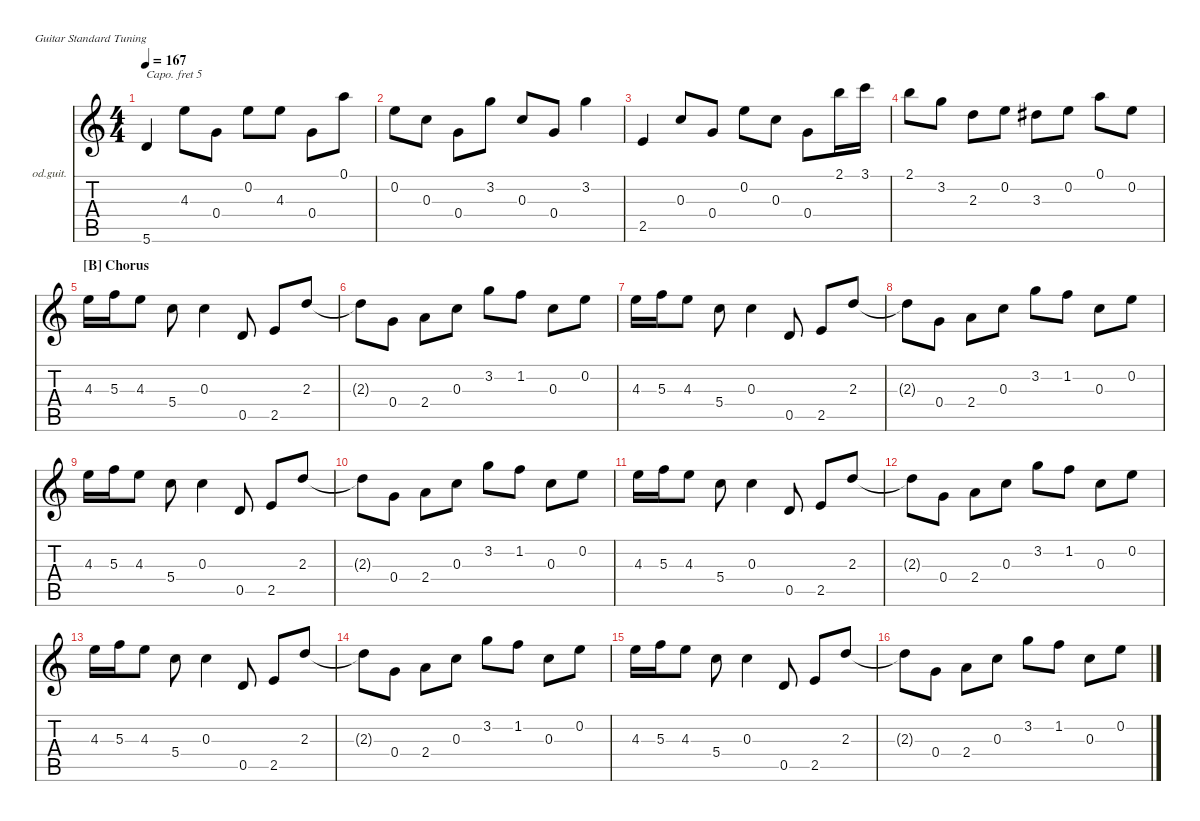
\hideDynamics
\bracketExtendMode nobrackets
\firstSystemTrackNameOrientation horizontal
\otherSystemsTrackNameOrientation horizontal
\track ("Main Gt." "od.guit.") {instrument overdrivenguitar}
\staff {score tabs}
\capo 5
\tuning (E4 B3 G3 D3 A2 E2)
\ts (4 4)
\tempo 167
\clef g2
\ks aminor
5.6.4{dy mf} 4.3.8 0.4.8 0.2.8 4.3.8 0.4.8 0.1.8 |
0.2.8 0.3.8 0.4.8 3.2.8 0.3.8 0.4.8 3.2.4 |
2.5.4 0.3.8 0.4.8 0.2.8 0.3.8 0.4.8 2.1.16 3.1.16 |
2.1.8 3.2.8 2.3.8 0.2.8 3.3{acc #}.8 0.2.8 0.1.8 0.2.8 |
\section ("B" "Chorus")
4.3.16 5.3.16 4.3.8 5.4.8 0.3.4 0.5.8 2.5.8 2.3.8 |
2.3{t}.8 0.4.8 2.4.8 0.3.8 3.2.8 1.2.8 0.3.8 0.2.8 |
4.3.16 5.3.16 4.3.8 5.4.8 0.3.4 0.5.8 2.5.8 2.3.8 |
2.3{t}.8 0.4.8 2.4.8 0.3.8 3.2.8 1.2.8 0.3.8 0.2.8 |
4.3.16 5.3.16 4.3.8 5.4.8 0.3.4 0.5.8 2.5.8 2.3.8 |
2.3{t}.8 0.4.8 2.4.8 0.3.8 3.2.8 1.2.8 0.3.8 0.2.8 |
4.3.16 5.3.16 4.3.8 5.4.8 0.3.4 0.5.8 2.5.8 2.3.8 |
2.3{t}.8 0.4.8 2.4.8 0.3.8 3.2.8 1.2.8 0.3.8 0.2.8 |
4.3.16 5.3.16 4.3.8 5.4.8 0.3.4 0.5.8 2.5.8 2.3.8 |
2.3{t}.8 0.4.8 2.4.8 0.3.8 3.2.8 1.2.8 0.3.8 0.2.8 |
4.3.16 5.3.16 4.3.8 5.4.8 0.3.4 0.5.8 2.5.8 2.3.8 |
2.3{t}.8 0.4.8 2.4.8 0.3.8 3.2.8 1.2.8 0.3.8 0.2.8
